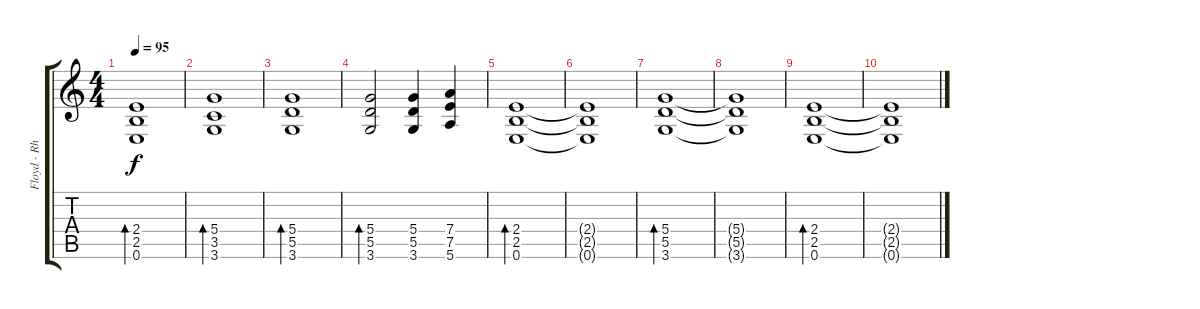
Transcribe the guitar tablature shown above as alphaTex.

\track ("Floyd - Rhythm Guitar" "Floyd - Rh") {instrument distortionguitar}
\staff {score tabs}
\tuning (E4 B3 G3 D3 A2 E2) {hide}
\ts (4 4)
\tempo 95
\clef g2
\ks c
(2.4 2.5 0.6).1{bd 120 dy f} |
(5.4 3.5 3.6).1{bd 120} |
(5.4 5.5 3.6).1{bd 120} |
(5.4 5.5 3.6).2{bd 120} (5.4 5.5 3.6).4 (7.4 7.5 5.6).4 |
(2.4 2.5 0.6).1{bd 120 volume 15} |
(2.4{t} 2.5{t} 0.6{t}).1 |
(5.4 5.5 3.6).1{bd 120} |
(5.4{t} 5.5{t} 3.6{t}).1 |
(2.4 2.5 0.6).1{bd 120 volume 4} |
(2.4{t} 2.5{t} 0.6{t}).1
